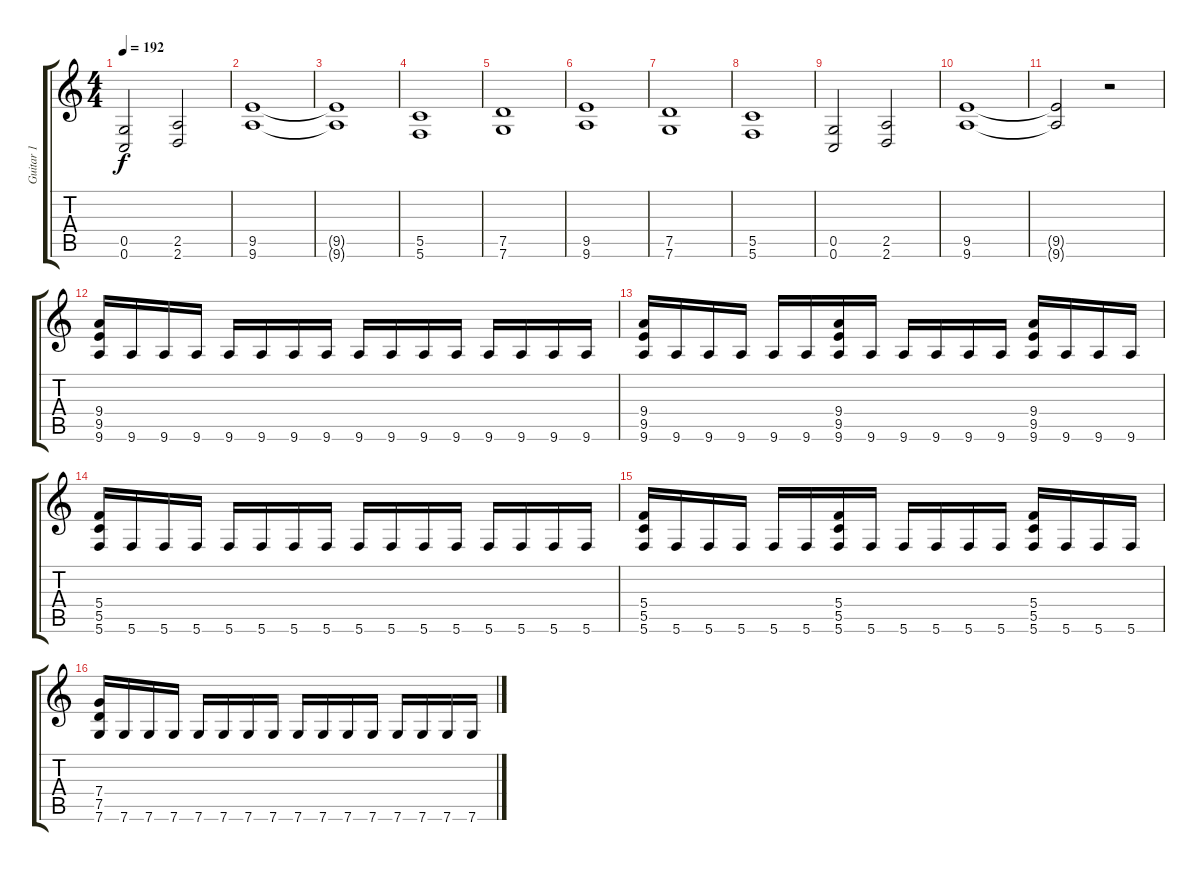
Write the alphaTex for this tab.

\track ("Guitar 1" "Guitar 1") {instrument distortionguitar}
\staff {score tabs}
\tuning (D4 A3 F3 C3 G2 C2) {hide}
\ts (4 4)
\tempo 192
\clef g2
\ks c
(0.5 0.6).2{dy f} (2.5 2.6).2 |
(9.5 9.6).1 |
(9.5{t} 9.6{t}).1 |
(5.5 5.6).1 |
(7.5 7.6).1 |
(9.5 9.6).1 |
(7.5 7.6).1 |
(5.5 5.6).1 |
(0.5 0.6).2 (2.5 2.6).2 |
(9.5 9.6).1 |
(9.5{t} 9.6{t}).2 r.2 |
(9.4 9.5 9.6).16 9.6.16 9.6.16 9.6.16 9.6.16 9.6.16 9.6.16 9.6.16 9.6.16 9.6.16 9.6.16 9.6.16 9.6.16 9.6.16 9.6.16 9.6.16 |
(9.4 9.5 9.6).16 9.6.16 9.6.16 9.6.16 9.6.16 9.6.16 (9.4 9.5 9.6).16 9.6.16 9.6.16 9.6.16 9.6.16 9.6.16 (9.4 9.5 9.6).16 9.6.16 9.6.16 9.6.16 |
(5.4 5.5 5.6).16 5.6.16 5.6.16 5.6.16 5.6.16 5.6.16 5.6.16 5.6.16 5.6.16 5.6.16 5.6.16 5.6.16 5.6.16 5.6.16 5.6.16 5.6.16 |
(5.4 5.5 5.6).16 5.6.16 5.6.16 5.6.16 5.6.16 5.6.16 (5.4 5.5 5.6).16 5.6.16 5.6.16 5.6.16 5.6.16 5.6.16 (5.4 5.5 5.6).16 5.6.16 5.6.16 5.6.16 |
(7.4 7.5 7.6).16 7.6.16 7.6.16 7.6.16 7.6.16 7.6.16 7.6.16 7.6.16 7.6.16 7.6.16 7.6.16 7.6.16 7.6.16 7.6.16 7.6.16 7.6.16
